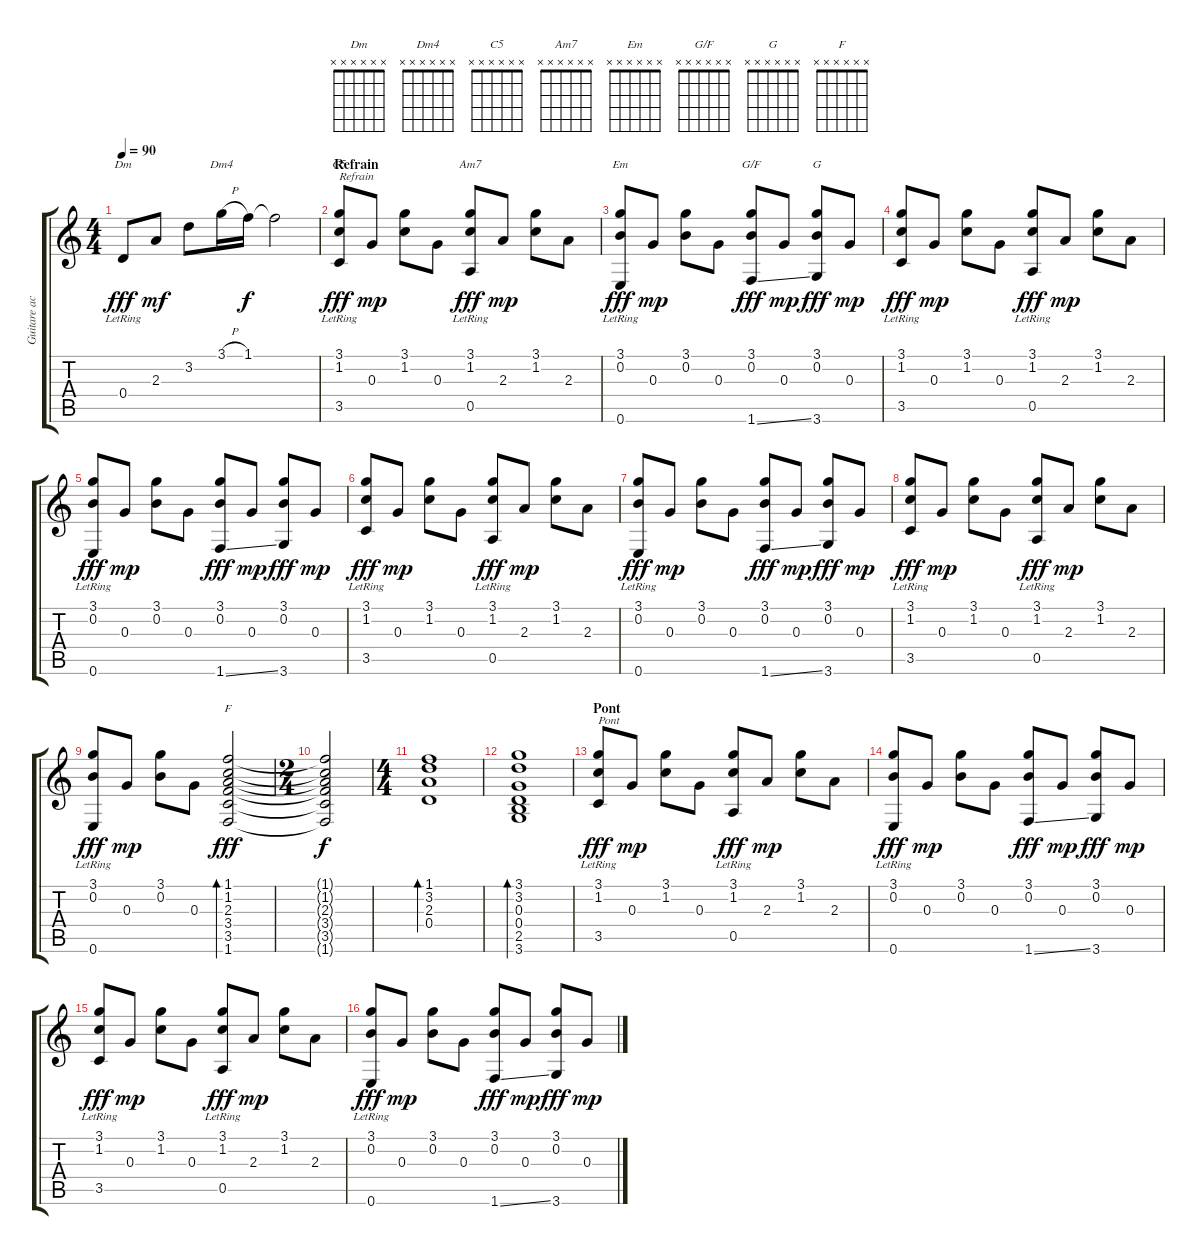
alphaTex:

\track ("Guitare acoustique" "Guitare ac") {instrument acousticguitarnylon}
\staff {score tabs}
\tuning (E4 B3 G3 D3 A2 E2) {hide}
\chord ("Dm" x x x x x x) {firstfret 0}
\chord ("Dm4" x x x x x x) {firstfret 0}
\chord ("C5" x x x x x x) {firstfret 0}
\chord ("Am7" x x x x x x) {firstfret 0}
\chord ("Em" x x x x x x) {firstfret 0}
\chord ("G/F" x x x x x x) {firstfret 0}
\chord ("G" x x x x x x) {firstfret 0}
\chord ("F" x x x x x x) {firstfret 0}
\ts (4 4)
\tempo 90
\clef g2
\ks c
0.4{lr}.8{ch "Dm" dy fff} 2.3.8{dy mf} 3.2.8 3.1{h}.16{ch "Dm4"} 1.1.16{dy f} 1.1{t}.2 |
\section ("" "Refrain")
(3.1 1.2 3.5{lr}).8{ch "C5" txt "Refrain" dy fff} 0.3.8{dy mp} (3.1 1.2).8 0.3.8 (3.1 1.2 0.5{lr}).8{ch "Am7" dy fff} 2.3.8{dy mp} (3.1 1.2).8 2.3.8 |
(3.1 0.2 0.6{lr}).8{ch "Em" dy fff} 0.3.8{dy mp} (3.1 0.2).8 0.3.8 (3.1 0.2 1.6{ss}).8{ch "G/F" dy fff} 0.3.8{dy mp} (3.1 0.2 3.6).8{ch "G" dy fff} 0.3.8{dy mp} |
(3.1 1.2 3.5{lr}).8{dy fff} 0.3.8{dy mp} (3.1 1.2).8 0.3.8 (3.1 1.2 0.5{lr}).8{dy fff} 2.3.8{dy mp} (3.1 1.2).8 2.3.8 |
(3.1 0.2 0.6{lr}).8{dy fff} 0.3.8{dy mp} (3.1 0.2).8 0.3.8 (3.1 0.2 1.6{ss}).8{dy fff} 0.3.8{dy mp} (3.1 0.2 3.6).8{dy fff} 0.3.8{dy mp} |
(3.1 1.2 3.5{lr}).8{dy fff} 0.3.8{dy mp} (3.1 1.2).8 0.3.8 (3.1 1.2 0.5{lr}).8{dy fff} 2.3.8{dy mp} (3.1 1.2).8 2.3.8 |
(3.1 0.2 0.6{lr}).8{dy fff} 0.3.8{dy mp} (3.1 0.2).8 0.3.8 (3.1 0.2 1.6{ss}).8{dy fff} 0.3.8{dy mp} (3.1 0.2 3.6).8{dy fff} 0.3.8{dy mp} |
(3.1 1.2 3.5{lr}).8{dy fff} 0.3.8{dy mp} (3.1 1.2).8 0.3.8 (3.1 1.2 0.5{lr}).8{dy fff} 2.3.8{dy mp} (3.1 1.2).8 2.3.8 |
(3.1 0.2 0.6{lr}).8{dy fff} 0.3.8{dy mp} (3.1 0.2).8 0.3.8 (1.1 1.2 2.3 3.4 3.5 1.6).2{bd 60 ch "F" dy fff} |
\ts (2 4)
(1.1{t} 1.2{t} 2.3{t} 3.4{t} 3.5{t} 1.6{t}).2{dy f} |
\ts (4 4)
(1.1 3.2 2.3 0.4).1{bd 60} |
(3.1 3.2 0.3 0.4 2.5 3.6).1{bd 60} |
\section ("" "Pont")
(3.1 1.2 3.5{lr}).8{txt "Pont" dy fff} 0.3.8{dy mp} (3.1 1.2).8 0.3.8 (3.1 1.2 0.5{lr}).8{dy fff} 2.3.8{dy mp} (3.1 1.2).8 2.3.8 |
(3.1 0.2 0.6{lr}).8{dy fff} 0.3.8{dy mp} (3.1 0.2).8 0.3.8 (3.1 0.2 1.6{ss}).8{dy fff} 0.3.8{dy mp} (3.1 0.2 3.6).8{dy fff} 0.3.8{dy mp} |
(3.1 1.2 3.5{lr}).8{dy fff} 0.3.8{dy mp} (3.1 1.2).8 0.3.8 (3.1 1.2 0.5{lr}).8{dy fff} 2.3.8{dy mp} (3.1 1.2).8 2.3.8 |
(3.1 0.2 0.6{lr}).8{dy fff} 0.3.8{dy mp} (3.1 0.2).8 0.3.8 (3.1 0.2 1.6{ss}).8{dy fff} 0.3.8{dy mp} (3.1 0.2 3.6).8{dy fff} 0.3.8{dy mp}
